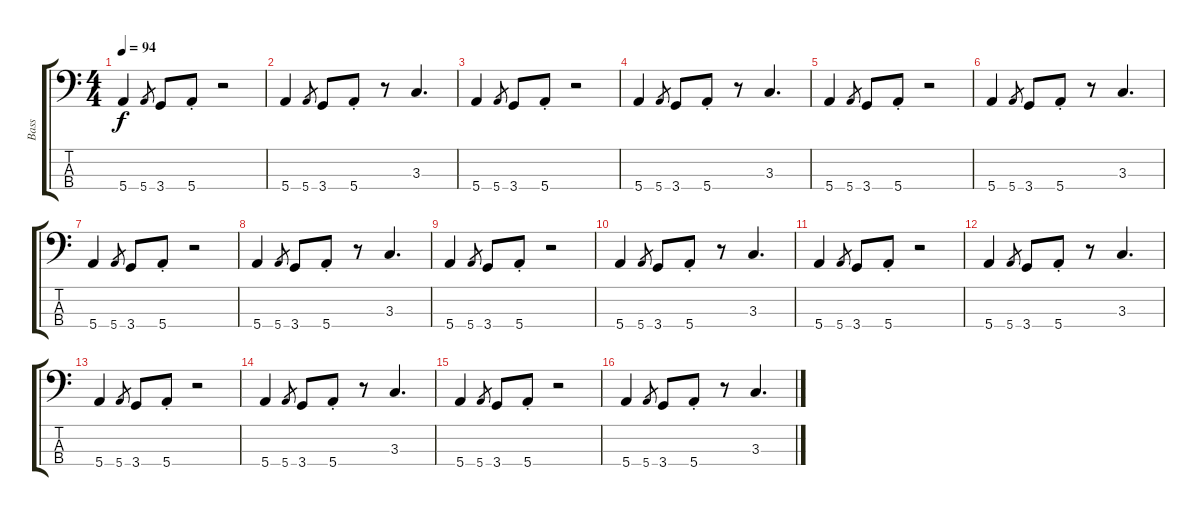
\track ("Bass" "Bass") {instrument electricbassfinger}
\staff {score tabs}
\tuning (G2 D2 A1 E1) {hide}
\ts (4 4)
\tempo 94
\clef f4
\ks c
5.4.4{dy f} 5.4.8{gr} 3.4.8 5.4{st}.8 r.2 |
5.4.4 5.4.8{gr} 3.4.8 5.4{st}.8 r.8 3.3.4{d} |
5.4.4 5.4.8{gr} 3.4.8 5.4{st}.8 r.2 |
5.4.4 5.4.8{gr} 3.4.8 5.4{st}.8 r.8 3.3.4{d} |
5.4.4 5.4.8{gr} 3.4.8 5.4{st}.8 r.2 |
5.4.4 5.4.8{gr} 3.4.8 5.4{st}.8 r.8 3.3.4{d} |
5.4.4 5.4.8{gr} 3.4.8 5.4{st}.8 r.2 |
5.4.4 5.4.8{gr} 3.4.8 5.4{st}.8 r.8 3.3.4{d} |
5.4.4 5.4.8{gr} 3.4.8 5.4{st}.8 r.2 |
5.4.4 5.4.8{gr} 3.4.8 5.4{st}.8 r.8 3.3.4{d} |
5.4.4 5.4.8{gr} 3.4.8 5.4{st}.8 r.2 |
5.4.4 5.4.8{gr} 3.4.8 5.4{st}.8 r.8 3.3.4{d} |
5.4.4 5.4.8{gr} 3.4.8 5.4{st}.8 r.2 |
5.4.4 5.4.8{gr} 3.4.8 5.4{st}.8 r.8 3.3.4{d} |
5.4.4 5.4.8{gr} 3.4.8 5.4{st}.8 r.2 |
5.4.4 5.4.8{gr} 3.4.8 5.4{st}.8 r.8 3.3.4{d}
